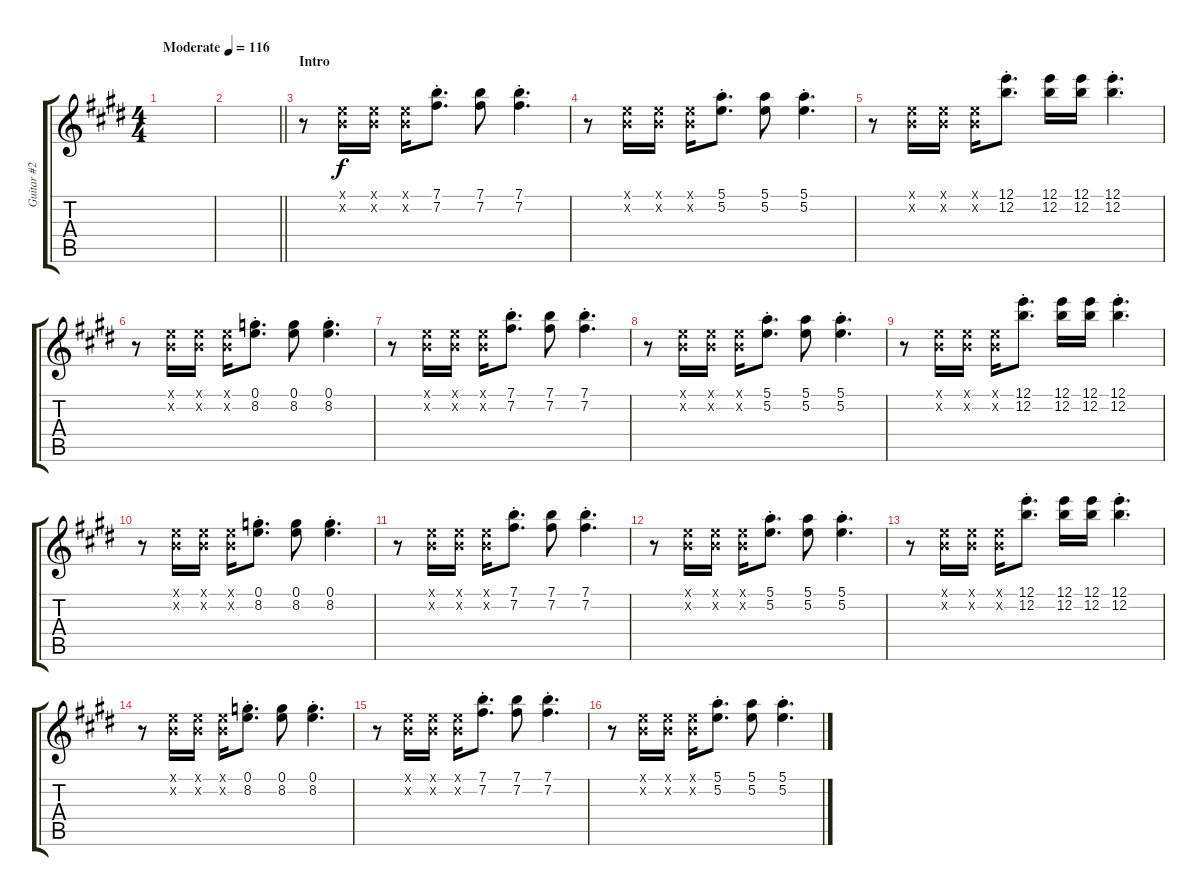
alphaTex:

\track ("Guitar #2" "Guitar #2") {instrument electricguitarclean}
\staff {score tabs}
\tuning (E4 B3 G3 D3 A2 E2) {hide}
\ts (4 4)
\tempo (116 "Moderate")
\clef g2
\ks e
|
\barLineRight lightlight
|
\section ("" "Intro")
r.8 (0.1{x} 0.2{x}).16 (0.1{x} 0.2{x}).16 (0.1{x} 0.2{x}).16 (7.1{st} 7.2{st}).8{d} (7.1 7.2).8 (7.1{st} 7.2{st}).4{d} |
r.8 (0.1{x} 0.2{x}).16 (0.1{x} 0.2{x}).16 (0.1{x} 0.2{x}).16 (5.1{st} 5.2{st}).8{d} (5.1 5.2).8 (5.1{st} 5.2{st}).4{d} |
r.8 (0.1{x} 0.2{x}).16 (0.1{x} 0.2{x}).16 (0.1{x} 0.2{x}).16 (12.1{st} 12.2{st}).8{d} (12.1 12.2).16 (12.1 12.2).16 (12.1{st} 12.2{st}).4{d} |
r.8 (0.1{x} 0.2{x}).16 (0.1{x} 0.2{x}).16 (0.1{x} 0.2{x}).16 (0.1{st} 8.2{st}).8{d} (0.1 8.2).8 (0.1{st} 8.2{st}).4{d} |
r.8 (0.1{x} 0.2{x}).16 (0.1{x} 0.2{x}).16 (0.1{x} 0.2{x}).16 (7.1{st} 7.2{st}).8{d} (7.1 7.2).8 (7.1{st} 7.2{st}).4{d} |
r.8 (0.1{x} 0.2{x}).16 (0.1{x} 0.2{x}).16 (0.1{x} 0.2{x}).16 (5.1{st} 5.2{st}).8{d} (5.1 5.2).8 (5.1{st} 5.2{st}).4{d} |
r.8 (0.1{x} 0.2{x}).16 (0.1{x} 0.2{x}).16 (0.1{x} 0.2{x}).16 (12.1{st} 12.2{st}).8{d} (12.1 12.2).16 (12.1 12.2).16 (12.1{st} 12.2{st}).4{d} |
r.8 (0.1{x} 0.2{x}).16 (0.1{x} 0.2{x}).16 (0.1{x} 0.2{x}).16 (0.1{st} 8.2{st}).8{d} (0.1 8.2).8 (0.1{st} 8.2{st}).4{d} |
r.8 (0.1{x} 0.2{x}).16 (0.1{x} 0.2{x}).16 (0.1{x} 0.2{x}).16 (7.1{st} 7.2{st}).8{d} (7.1 7.2).8 (7.1{st} 7.2{st}).4{d} |
r.8 (0.1{x} 0.2{x}).16 (0.1{x} 0.2{x}).16 (0.1{x} 0.2{x}).16 (5.1{st} 5.2{st}).8{d} (5.1 5.2).8 (5.1{st} 5.2{st}).4{d} |
r.8 (0.1{x} 0.2{x}).16 (0.1{x} 0.2{x}).16 (0.1{x} 0.2{x}).16 (12.1{st} 12.2{st}).8{d} (12.1 12.2).16 (12.1 12.2).16 (12.1{st} 12.2{st}).4{d} |
r.8 (0.1{x} 0.2{x}).16 (0.1{x} 0.2{x}).16 (0.1{x} 0.2{x}).16 (0.1{st} 8.2{st}).8{d} (0.1 8.2).8 (0.1{st} 8.2{st}).4{d} |
r.8 (0.1{x} 0.2{x}).16 (0.1{x} 0.2{x}).16 (0.1{x} 0.2{x}).16 (7.1{st} 7.2{st}).8{d} (7.1 7.2).8 (7.1{st} 7.2{st}).4{d} |
r.8 (0.1{x} 0.2{x}).16 (0.1{x} 0.2{x}).16 (0.1{x} 0.2{x}).16 (5.1{st} 5.2{st}).8{d} (5.1 5.2).8 (5.1{st} 5.2{st}).4{d}
